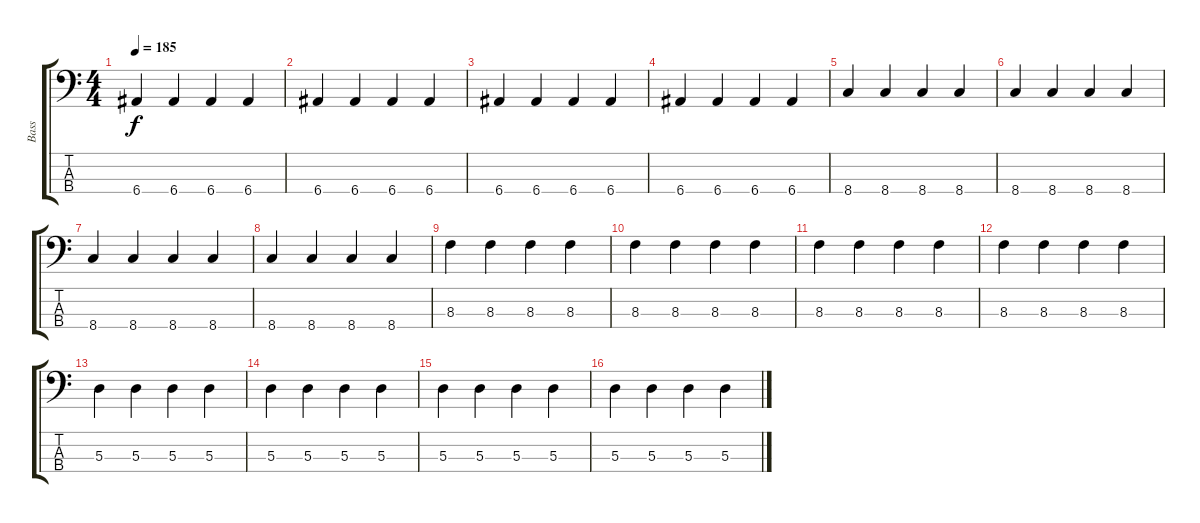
\track ("Bass" "Bass") {instrument electricbassfinger}
\staff {score tabs}
\tuning (G2 D2 A1 E1) {hide}
\ts (4 4)
\tempo 185
\clef f4
\ks c
6.4.4{dy f} 6.4.4 6.4.4 6.4.4 |
6.4.4 6.4.4 6.4.4 6.4.4 |
6.4.4 6.4.4 6.4.4 6.4.4 |
6.4.4 6.4.4 6.4.4 6.4.4 |
8.4.4 8.4.4 8.4.4 8.4.4 |
8.4.4 8.4.4 8.4.4 8.4.4 |
8.4.4 8.4.4 8.4.4 8.4.4 |
8.4.4 8.4.4 8.4.4 8.4.4 |
8.3.4 8.3.4 8.3.4 8.3.4 |
8.3.4 8.3.4 8.3.4 8.3.4 |
8.3.4 8.3.4 8.3.4 8.3.4 |
8.3.4 8.3.4 8.3.4 8.3.4 |
5.3.4 5.3.4 5.3.4 5.3.4 |
5.3.4 5.3.4 5.3.4 5.3.4 |
5.3.4 5.3.4 5.3.4 5.3.4 |
5.3.4 5.3.4 5.3.4 5.3.4
